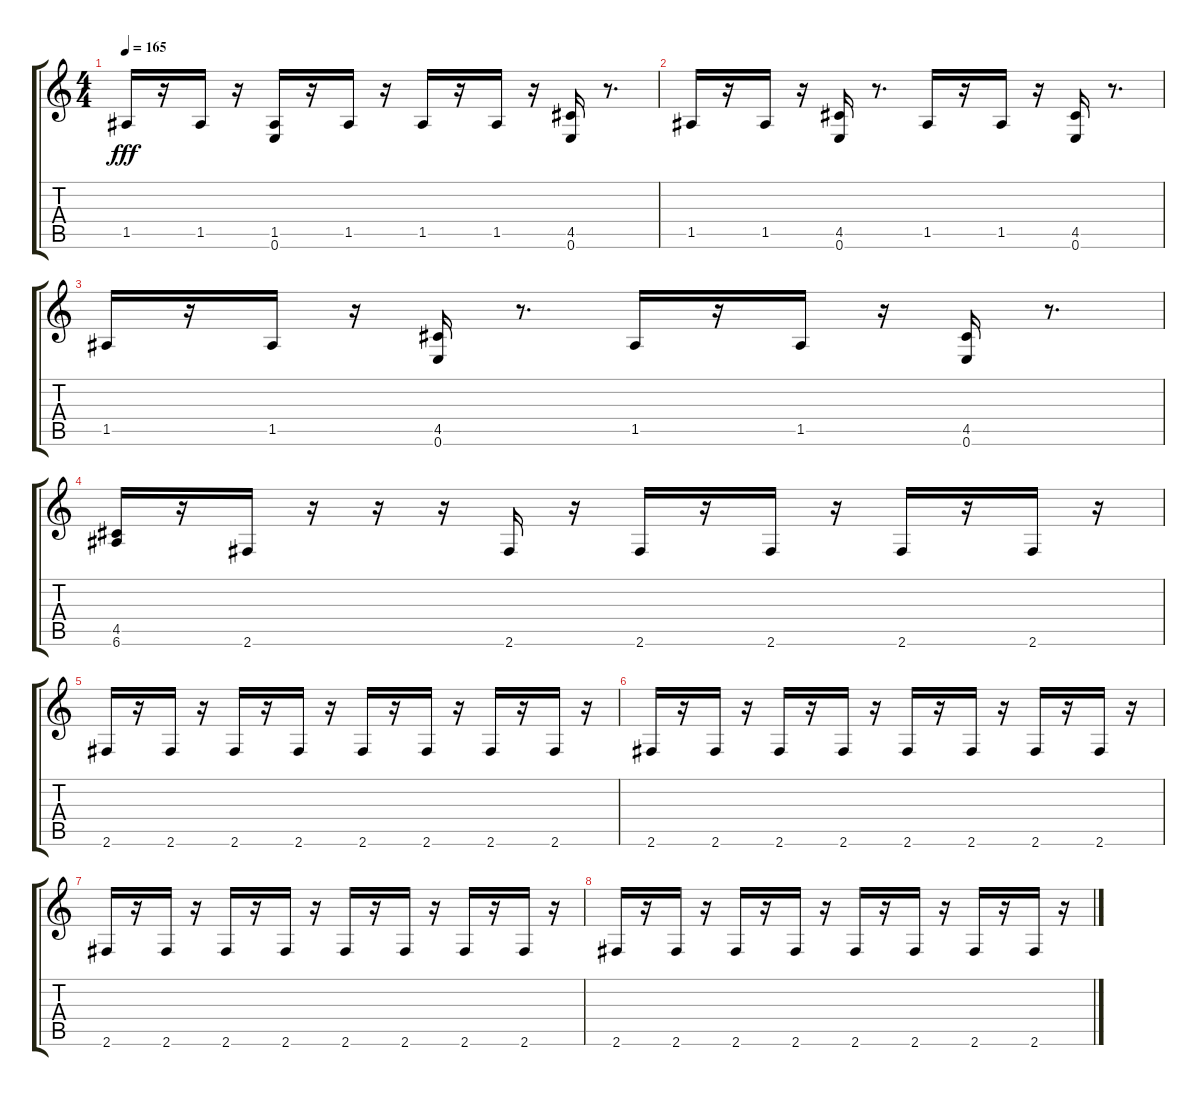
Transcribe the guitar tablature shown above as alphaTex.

\track "" {instrument acousticguitarnylon}
\staff {score tabs}
\tuning (E4 B3 G3 D3 A2 E2) {hide}
\ts (4 4)
\tempo 165
\clef g2
\ks c
1.5.16{dy fff} r.16 1.5.16 r.16 (1.5 0.6).16 r.16 1.5.16 r.16 1.5.16 r.16 1.5.16 r.16 (4.5 0.6).16 r.8{d} |
1.5.16 r.16 1.5.16 r.16 (4.5 0.6).16 r.8{d} 1.5.16 r.16 1.5.16 r.16 (4.5 0.6).16 r.8{d} |
1.5.16 r.16 1.5.16 r.16 (4.5 0.6).16 r.8{d} 1.5.16 r.16 1.5.16 r.16 (4.5 0.6).16 r.8{d} |
(4.5 6.6).16 r.16 2.6.16 r.16 r.16 r.16 2.6.16 r.16 2.6.16 r.16 2.6.16 r.16 2.6.16 r.16 2.6.16 r.16 |
2.6.16 r.16 2.6.16 r.16 2.6.16 r.16 2.6.16 r.16 2.6.16 r.16 2.6.16 r.16 2.6.16 r.16 2.6.16 r.16 |
2.6.16 r.16 2.6.16 r.16 2.6.16 r.16 2.6.16 r.16 2.6.16 r.16 2.6.16 r.16 2.6.16 r.16 2.6.16 r.16 |
2.6.16 r.16 2.6.16 r.16 2.6.16 r.16 2.6.16 r.16 2.6.16 r.16 2.6.16 r.16 2.6.16 r.16 2.6.16 r.16 |
2.6.16 r.16 2.6.16 r.16 2.6.16 r.16 2.6.16 r.16 2.6.16 r.16 2.6.16 r.16 2.6.16 r.16 2.6.16 r.16
